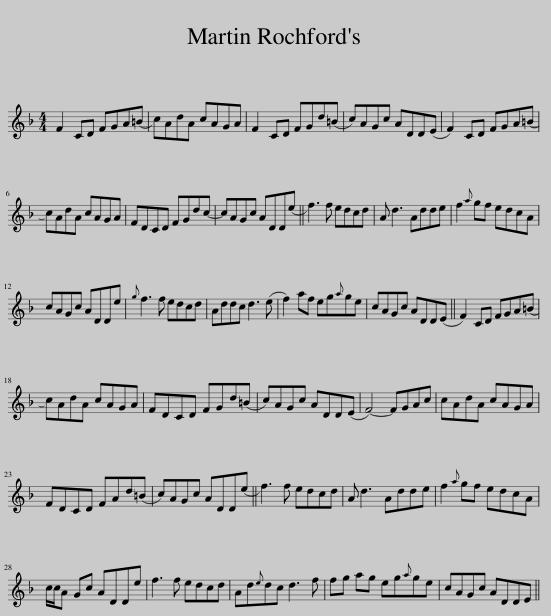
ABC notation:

X:1
L:1/8
M:4/4
I:linebreak $
K:F
V:1 treble
V:1
 F2 CD FGA(=B | c)AdA cAGA | F2 CD FGd(=B | c)AGc ADD(E | F2) CD FGA(=B |$ %5
 c)AdA cAGA | FDCD FGdc- | cAGc ADD(e || f3) f edcd | A d3 Adde | %10
 f2{a} gf edcA |$ cAGc ADDe |{g} f3 f edcd | Addc d3 (e | f2) af eg{a}ge | %15
 cAGc ADD(E || F2) CD FGA(=B |$ c)AdA cAGA | FDCD FGd(=B | c)AGc ADD(E | %20
 F4-) FGAc | cAdA cAGA |$ FDCD FAd(=B | c)AGc ADD(e || f3) f edcd | %25
 A d3 Adde | f2{a} gf edcA |$ c/c/A Gc ADDe | f3 f edcd | Ad{e}dc d3 f | %30
 fg ag eg{a}ge | cAGc ADDE || %32
